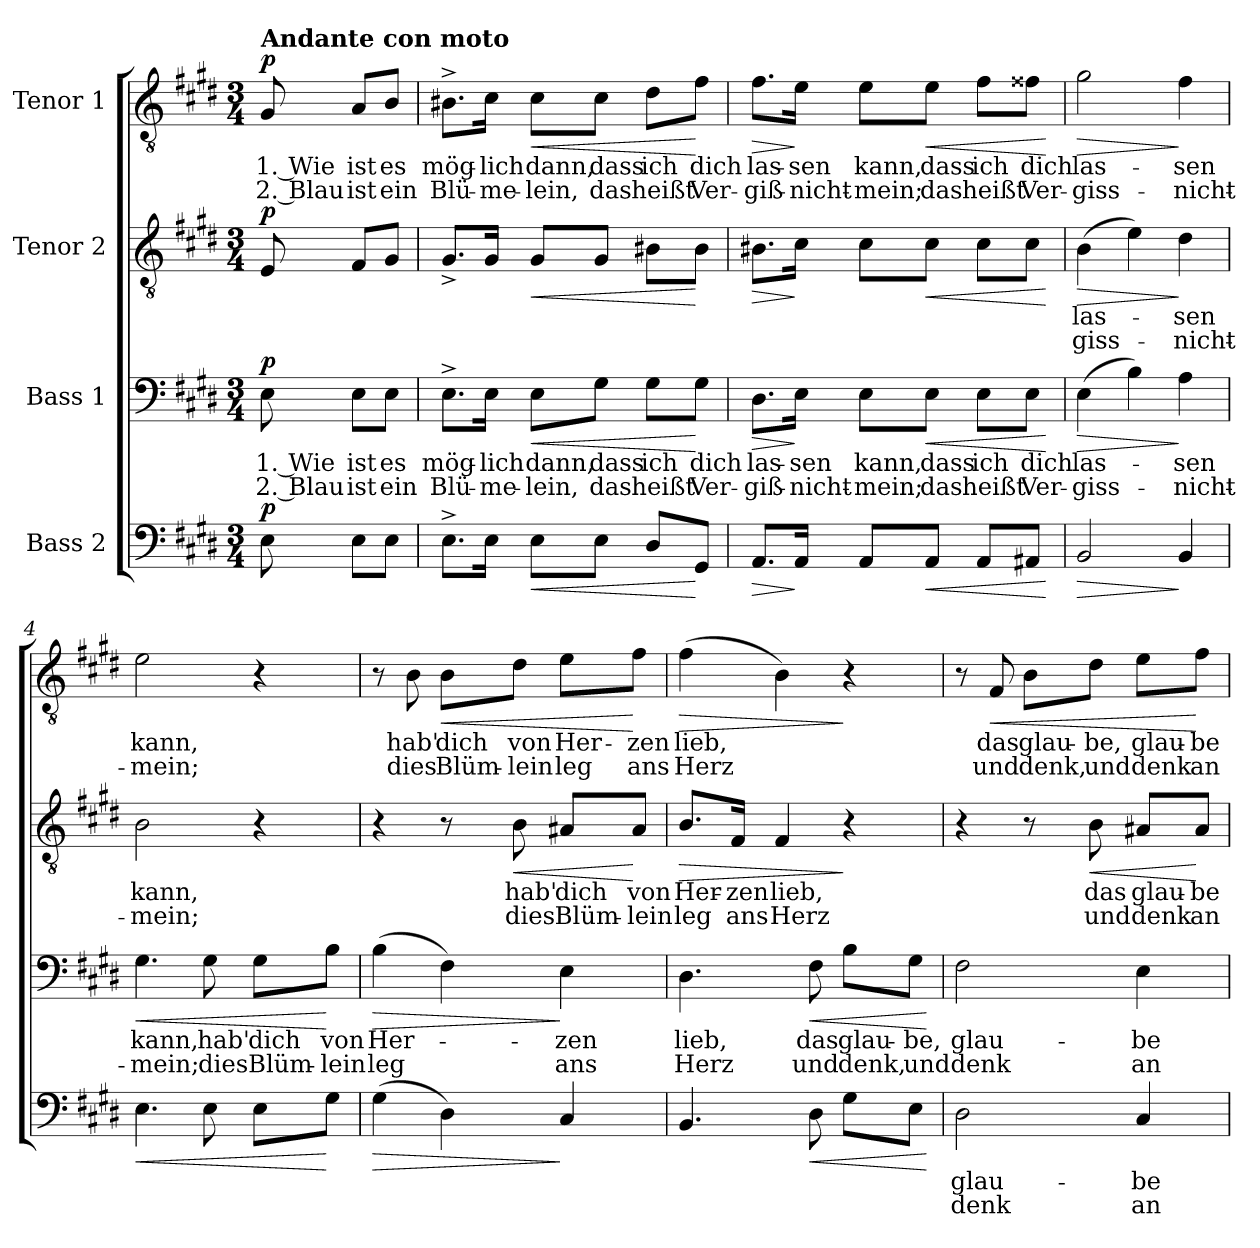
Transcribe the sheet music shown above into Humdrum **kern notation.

**kern	**text	**text	**dynam	**kern	**text	**text	**dynam	**kern	**text	**text	**dynam	**kern	**text	**text	**dynam
*part4	*part4	*part4	*part4	*part3	*part3	*part3	*part3	*part2	*part2	*part2	*part2	*part1	*part1	*part1	*part1
*staff4	*staff4	*staff4	*staff4	*staff3	*staff3	*staff3	*staff3	*staff2	*staff2	*staff2	*staff2	*staff1	*staff1	*staff1	*staff1
*I"Bass 2	*	*	*	*I"Bass 1	*	*	*	*I"Tenor 2	*	*	*	*I"Tenor 1	*	*	*
*clefF4	*	*	*	*clefF4	*	*	*	*clefGv2	*	*	*	*clefGv2	*	*	*
*k[f#c#g#d#]	*	*	*	*k[f#c#g#d#]	*	*	*	*k[f#c#g#d#]	*	*	*	*k[f#c#g#d#]	*	*	*
*M3/4	*	*	*	*M3/4	*	*	*	*M3/4	*	*	*	*M3/4	*	*	*
=	=	=	=	=	=	=	=	=	=	=	=	=	=	=	=
!	!	!	!	!	!	!	!	!	!	!	!	!LO:TX:a:B:t=Andante con moto	!	!	!
!	!	!	!LO:DY:a	!	!	!	!LO:DY:a	!	!	!	!LO:DY:a	!	!	!	!LO:DY:a
8E\	.	.	p	8E\	1. Wie	2. Blau	p	8E/	.	.	p	8G#/	1. Wie	2. Blau	p
8E\L	.	.	.	8E\L	ist	ist	.	8F#/L	.	.	.	8A/L	ist	ist	.
8E\J	.	.	.	8E\J	es	ein	.	8G#/J	.	.	.	8B/J	es	ein	.
=1	=1	=1	=1	=1	=1	=1	=1	=1	=1	=1	=1	=1	=1	=1	=1
8.E^\L	.	.	.	8.E^\L	mög-	Blü-	.	8.G#^/L	.	.	.	8.B#X^\L	mög-	Blü-	.
16E\Jk	.	.	.	16E\Jk	-lich	-me-	.	16G#/Jk	.	.	.	16c#\Jk	-lich	-me-	.
!	!	!	!LO:HP:b	!	!	!	!LO:HP:b	!	!	!	!LO:HP:b	!	!	!	!LO:HP:b
8E\L	.	.	<	8E\L	dann,	-lein,	<	8G#/L	.	.	<	8c#\L	dann,	-lein,	<
8E\J	.	.	.	8G#\J	dass	das	.	8G#/J	.	.	.	8c#\J	dass	das	.
8D#/L	.	.	.	8G#\L	ich	heißt	.	8B#X\L	.	.	.	8d#\L	ich	heißt	.
8GG#/J	.	.	[	8G#\J	dich	Ver-	[	8B#\J	.	.	[	8f#\J	dich	Ver-	[
=2	=2	=2	=2	=2	=2	=2	=2	=2	=2	=2	=2	=2	=2	=2	=2
!	!	!	!LO:HP:b	!	!	!	!LO:HP:b	!	!	!	!LO:HP:b	!	!	!	!LO:HP:b
8.AA/L	.	.	>	8.D#\L	las-	-giß-	>	8.B#X\L	.	.	>	8.f#\L	las-	-giß-	>
16AA/Jk	.	.	]	16E\Jk	-sen	-nicht-	]	16c#\Jk	.	.	]	16e\Jk	-sen	-nicht-	]
8AA/L	.	.	.	8E\L	kann,	-mein;	.	8c#\L	.	.	.	8e\L	kann,	-mein;	.
!	!	!	!LO:HP:b	!	!	!	!LO:HP:b	!	!	!	!LO:HP:b	!	!	!	!LO:HP:b
8AA/J	.	.	<	8E\J	dass	das	<	8c#\J	.	.	<	8e\J	dass	das	<
8AA/L	.	.	.	8E\L	ich	heißt	.	8c#\L	.	.	.	8f#\L	ich	heißt	.
8AA#X/J	.	.	.	8E\J	dich	Ver-	.	8c#\J	.	.	.	8f##X\J	dich	Ver-	.
.	.	.	[	.	.	.	[	.	.	.	[	.	.	.	[
!!LO:LB:g=z
=3	=3	=3	=3	=3	=3	=3	=3	=3	=3	=3	=3	=3	=3	=3	=3
!	!	!	!LO:HP:b	!	!	!	!LO:HP:b	!	!	!	!LO:HP:b	!	!	!	!LO:HP:b
2BB/	.	.	>	(4E\	las-	-giss-	>	(4B\	las-	-giss-	>	2g#\	las-	-giss-	>
.	.	.	.	4B\)	.	.	.	4e\)	.	.	.	.	.	.	.
4BB/	.	.	]	4A\	-sen	-nicht-	]	4d#\	-sen	-nicht-	]	4f#\	-sen	-nicht-	]
=4	=4	=4	=4	=4	=4	=4	=4	=4	=4	=4	=4	=4	=4	=4	=4
!	!	!	!LO:HP:b	!	!	!	!LO:HP:b	!	!	!	!	!	!	!	!
4.E\	.	.	<	4.G#\	kann,	-mein;	<	2B\	kann,	-mein;	.	2e\	kann,	-mein;	.
8E\	.	.	.	8G#\	hab'	dies	.	.	.	.	.	.	.	.	.
8E\L	.	.	.	8G#\L	dich	Blüm-	.	4r	.	.	.	4r	.	.	.
8G#\J	.	.	[	8B\J	von	-lein	[	.	.	.	.	.	.	.	.
=5	=5	=5	=5	=5	=5	=5	=5	=5	=5	=5	=5	=5	=5	=5	=5
!	!	!	!LO:HP:b	!	!	!	!LO:HP:b	!	!	!	!	!	!	!	!
(4G#\	.	.	>	(4B\	Her-	leg	>	4r	.	.	.	8r	.	.	.
.	.	.	.	.	.	.	.	.	.	.	.	8B\	hab'	dies	.
!	!	!	!	!	!	!	!	!	!	!	!	!	!	!	!LO:HP:b
4D#\)	.	.	.	4F#\)	.	.	.	8r	.	.	.	8B\L	dich	Blüm-	<
!	!	!	!	!	!	!	!	!	!	!	!LO:HP:b	!	!	!	!
.	.	.	.	.	.	.	.	8B\	hab'	dies	<	8d#\J	von	-lein	.
4C#/	.	.	]	4E\	-zen	ans	]	8A#X/L	dich	Blüm-	.	8e\L	Her-	leg	.
.	.	.	.	.	.	.	.	8A#/J	von	-lein	[	8f#\J	-zen	ans	[
=6	=6	=6	=6	=6	=6	=6	=6	=6	=6	=6	=6	=6	=6	=6	=6
!	!	!	!	!	!	!	!	!	!	!	!LO:HP:b	!	!	!	!LO:HP:b
4.BB/	.	.	.	4.D#\	lieb,	Herz	.	8.B/L	Her-	leg	>	(4f#\	lieb,	Herz	>
.	.	.	.	.	.	.	.	16F#/Jk	-zen	ans	.	.	.	.	.
.	.	.	.	.	.	.	.	4F#/	lieb,	Herz	.	4B\)	.	.	.
!	!	!	!LO:HP:b	!	!	!	!LO:HP:b	!	!	!	!	!	!	!	!
8D#\	.	.	<	8F#\	das	und	<	.	.	.	.	.	.	.	.
8G#\L	.	.	.	8B\L	glau-	denk,	.	4r	.	.	]	4r	.	.	]
8E\J	.	.	.	8G#\J	-be,	und	.	.	.	.	.	.	.	.	.
.	.	.	[	.	.	.	[	.	.	.	.	.	.	.	.
!!LO:LB:g=z
=7	=7	=7	=7	=7	=7	=7	=7	=7	=7	=7	=7	=7	=7	=7	=7
2D#\	glau-	denk	.	2F#\	glau-	denk	.	4r	.	.	.	8r	.	.	.
!	!	!	!	!	!	!	!	!	!	!	!	!	!	!	!LO:HP:b
.	.	.	.	.	.	.	.	.	.	.	.	8F#/	das	und	<
.	.	.	.	.	.	.	.	8r	.	.	.	8B\L	glau-	denk,	.
!	!	!	!	!	!	!	!	!	!	!	!LO:HP:b	!	!	!	!
.	.	.	.	.	.	.	.	8B\	das	und	<	8d#\J	-be,	und	.
4C#/	-be	an	.	4E\	-be	an	.	8A#X/L	glau-	denk	.	8e\L	glau-	denk	.
.	.	.	.	.	.	.	.	8A#/J	-be	an	[	8f#\J	-be	an	[
=	=	=	=	=	=	=	=	=	=	=	=	=	=	=	=
*-	*-	*-	*-	*-	*-	*-	*-	*-	*-	*-	*-	*-	*-	*-	*-
